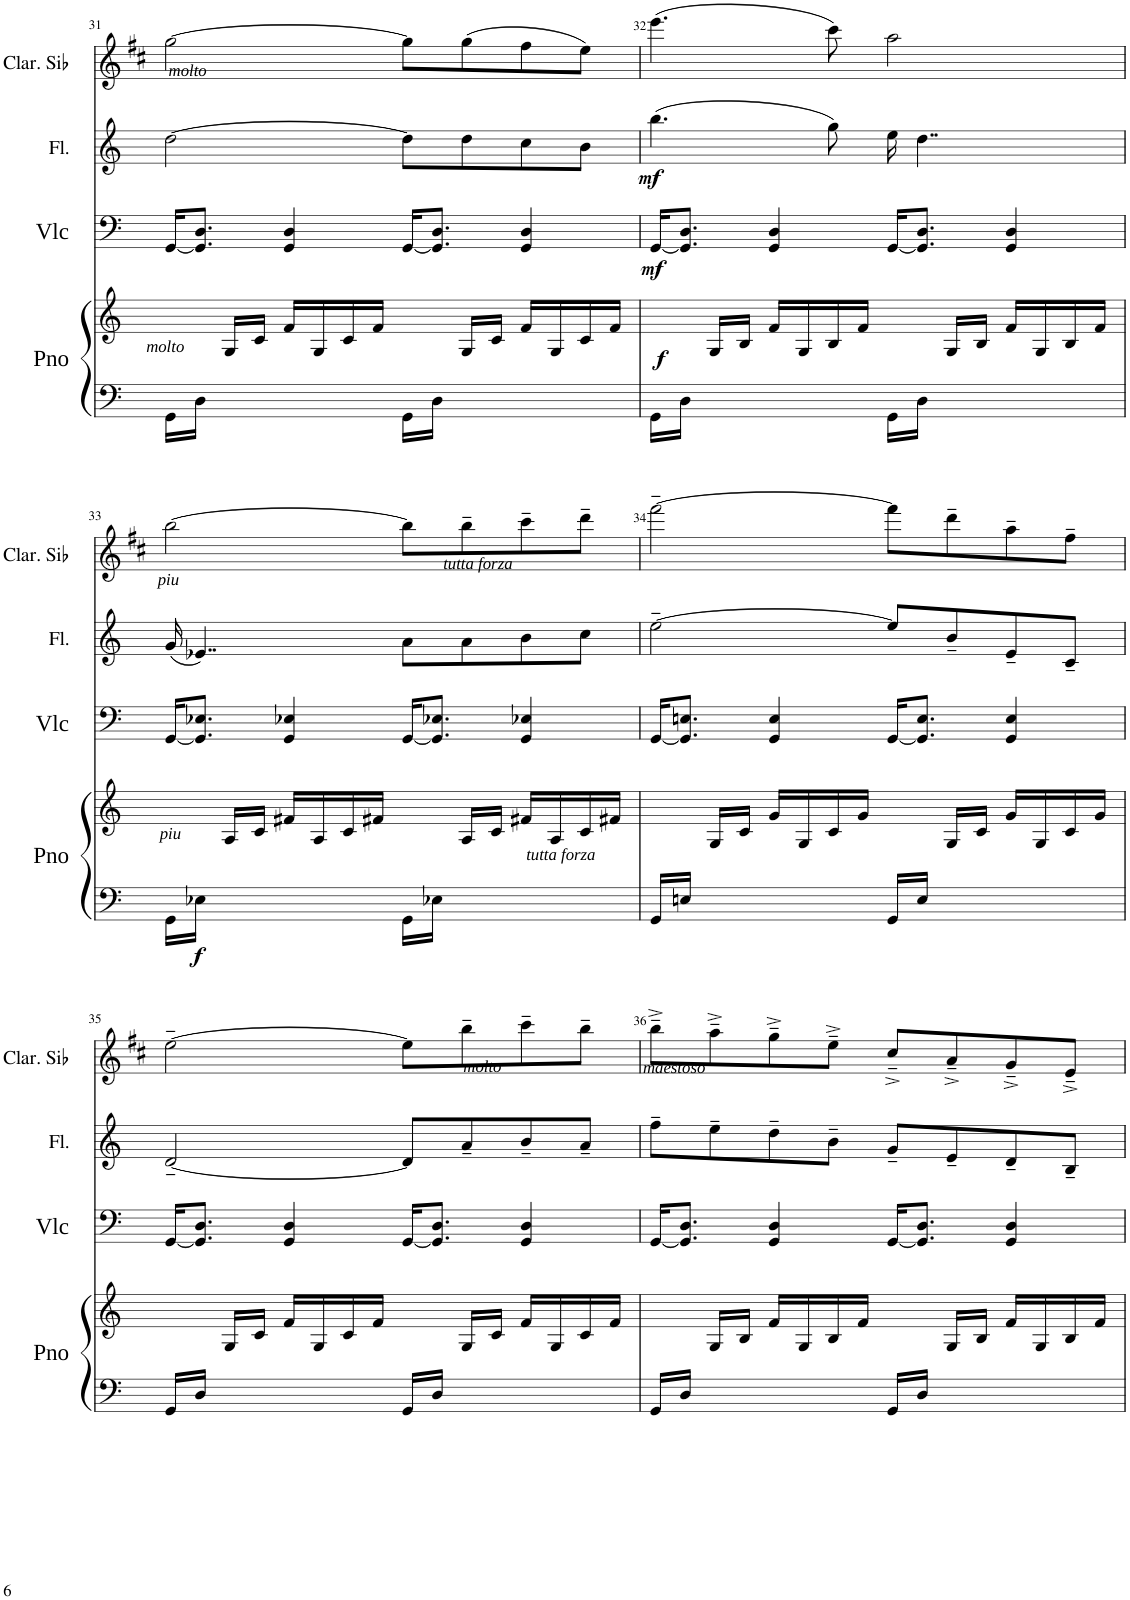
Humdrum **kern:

**kern	**kern	**dynam	**kern	**dynam	**kern	**dynam	**kern
*part4	*part4	*part4	*part3	*part3	*part2	*part2	*part1
*staff5	*staff4	*staff4/5	*staff3	*staff3	*staff2	*staff2	*staff1
*I"Piano	*	*	*I"Violoncelo	*	*I"Flûte	*	*I"Clarinette en Sib
*I'Pno	*	*	*I'Vlc	*	*I'Fl.	*	*I'Clar. Sib
!!LO:PB:g=z
*clefF4	*clefG2	*	*clefF4	*	*clefG2	*	*clefG2
*	*	*	*	*	*	*	*Trd1c2
*k[]	*k[]	*	*k[]	*	*k[]	*	*k[f#c#]
*M4/4	*M4/4	*	*M4/4	*	*M4/4	*	*M4/4
=31	=31	=31	=31	=31	=31	=31	=31
!	!	!	!	!	!	!	!LO:TX:a:i:t=molto
!LO:TX:a:i:t=molto	!	!	!	!	!	!	!
16GG\LL	8ryy	.	[16GG/KL	.	[2dd\	.	[2gg\
16D\JJ	.	.	8.GG/] 8.D/J	.	.	.	.
8ryy	16G/LL	.	.	.	.	.	.
.	16c/JJ	.	.	.	.	.	.
4ryy	16f/LL	.	4GG/ 4D/	.	.	.	.
.	16G/	.	.	.	.	.	.
.	16c/	.	.	.	.	.	.
.	16f/JJ	.	.	.	.	.	.
16GG\LL	8ryy	.	[16GG/KL	.	8dd\L]	.	8gg\L]
16D\JJ	.	.	8.GG/] 8.D/J	.	.	.	.
8ryy	16G/LL	.	.	.	8dd\	.	(8gg\
.	16c/JJ	.	.	.	.	.	.
4ryy	16f/LL	.	4GG/ 4D/	.	8cc\	.	8ff#\
.	16G/	.	.	.	.	.	.
.	16c/	.	.	.	8b\J	.	8ee\J)
.	16f/JJ	.	.	.	.	.	.
=32	=32	=32	=32	=32	=32	=32	=32
!	!	!LO:DY:b	!	!LO:DY:b	!	!LO:DY:b	!
16GG\LL	8ryy	f	[16GG/KL	mf	(4.bb\	mf	(4.eee\
16D\JJ	.	.	8.GG/] 8.D/J	.	.	.	.
8ryy	16G/LL	.	.	.	.	.	.
.	16B/JJ	.	.	.	.	.	.
4ryy	16f/LL	.	4GG/ 4D/	.	.	.	.
.	16G/	.	.	.	.	.	.
.	16B/	.	.	.	8gg\)	.	8ccc#\)
.	16f/JJ	.	.	.	.	.	.
16GG\LL	8ryy	.	[16GG/KL	.	16ee\	.	2aa\
16D\JJ	.	.	8.GG/] 8.D/J	.	4..dd\	.	.
8ryy	16G/LL	.	.	.	.	.	.
.	16B/JJ	.	.	.	.	.	.
4ryy	16f/LL	.	4GG/ 4D/	.	.	.	.
.	16G/	.	.	.	.	.	.
.	16B/	.	.	.	.	.	.
.	16f/JJ	.	.	.	.	.	.
!!LO:LB:g=z
=33	=33	=33	=33	=33	=33	=33	=33
!	!	!	!	!	!	!	!LO:TX:b:i:t=piu
!LO:TX:a:i:t=piu	!	!	!	!	!	!	!
!	!	!LO:DY:b=2	!	!	!	!	!
16GG\LL	8ryy	f	[16GG/KL	.	(16g/	.	[2bb\
16E-X\JJ	.	.	8.GG/] 8.E-X/J	.	4..e-X/)	.	.
8ryy	16A/LL	.	.	.	.	.	.
.	16c/JJ	.	.	.	.	.	.
4ryy	16f#X/LL	.	4GG/ 4E-X/	.	.	.	.
.	16A/	.	.	.	.	.	.
.	16c/	.	.	.	.	.	.
.	16f#X/JJ	.	.	.	.	.	.
16GG\LL	8ryy	.	[16GG/KL	.	8a\L	.	8bb\L]
16E-X\JJ	.	.	8.GG/] 8.E-X/J	.	.	.	.
!	!	!	!	!	!	!	!LO:TX:a:i:t=tutta forza
8ryy	16A/LL	.	.	.	8a\	.	8bb~\
.	16c/JJ	.	.	.	.	.	.
4ryy	16f#X/LL	.	4GG/ 4E-X/	.	8b\	.	8ccc#~\
!	!LO:TX:b:i:t=tutta forza	!	!	!	!	!	!
.	16A/	.	.	.	.	.	.
.	16c/	.	.	.	8cc\J	.	8ddd~\J
.	16f#X/JJ	.	.	.	.	.	.
=34	=34	=34	=34	=34	=34	=34	=34
16GG/LL	8ryy	.	[16GG/KL	.	[2ee~\	.	[2fff#~\
16En/JJ	.	.	8.GG/] 8.En/J	.	.	.	.
8ryy	16G/LL	.	.	.	.	.	.
.	16c/JJ	.	.	.	.	.	.
4ryy	16g/LL	.	4GG/ 4E/	.	.	.	.
.	16G/	.	.	.	.	.	.
.	16c/	.	.	.	.	.	.
.	16g/JJ	.	.	.	.	.	.
16GG/LL	8ryy	.	[16GG/KL	.	8ee/L]	.	8fff#\L]
16E/JJ	.	.	8.GG/] 8.E/J	.	.	.	.
8ryy	16G/LL	.	.	.	8b~/	.	8ddd~\
.	16c/JJ	.	.	.	.	.	.
4ryy	16g/LL	.	4GG/ 4E/	.	8e~/	.	8aa~\
.	16G/	.	.	.	.	.	.
.	16c/	.	.	.	8c~/J	.	8ff#~\J
.	16g/JJ	.	.	.	.	.	.
!!LO:LB:g=z
=35	=35	=35	=35	=35	=35	=35	=35
16GG/LL	8ryy	.	[16GG/KL	.	[2d~/	.	[2ee~\
16D/JJ	.	.	8.GG/] 8.D/J	.	.	.	.
8ryy	16G/LL	.	.	.	.	.	.
.	16c/JJ	.	.	.	.	.	.
4ryy	16f/LL	.	4GG/ 4D/	.	.	.	.
.	16G/	.	.	.	.	.	.
.	16c/	.	.	.	.	.	.
.	16f/JJ	.	.	.	.	.	.
16GG/LL	8ryy	.	[16GG/KL	.	8d/L]	.	8ee\L]
16D/JJ	.	.	8.GG/] 8.D/J	.	.	.	.
!	!	!	!	!	!	!	!LO:TX:a:i:t=molto
8ryy	16G/LL	.	.	.	8a~/	.	8bb~\
.	16c/JJ	.	.	.	.	.	.
4ryy	16f/LL	.	4GG/ 4D/	.	8b~/	.	8ccc#~\
.	16G/	.	.	.	.	.	.
.	16c/	.	.	.	8a~/J	.	8bb~\J
.	16f/JJ	.	.	.	.	.	.
=36	=36	=36	=36	=36	=36	=36	=36
!	!	!	!	!	!	!	!LO:TX:a:i:t=maestoso
16GG/LL	8ryy	.	[16GG/KL	.	8ff~\L	.	8bb~^\L
16D/JJ	.	.	8.GG/] 8.D/J	.	.	.	.
8ryy	16G/LL	.	.	.	8ee~\	.	8aa~^\
.	16B/JJ	.	.	.	.	.	.
4ryy	16f/LL	.	4GG/ 4D/	.	8dd~\	.	8gg~^\
.	16G/	.	.	.	.	.	.
.	16B/	.	.	.	8b~\J	.	8ee~^\J
.	16f/JJ	.	.	.	.	.	.
16GG/LL	8ryy	.	[16GG/KL	.	8g~/L	.	8cc#~^/L
16D/JJ	.	.	8.GG/] 8.D/J	.	.	.	.
8ryy	16G/LL	.	.	.	8e~/	.	8a~^/
.	16B/JJ	.	.	.	.	.	.
4ryy	16f/LL	.	4GG/ 4D/	.	8d~/	.	8g~^/
.	16G/	.	.	.	.	.	.
.	16B/	.	.	.	8B~/J	.	8e~^/J
.	16f/JJ	.	.	.	.	.	.
=	=	=	=	=	=	=	=
*-	*-	*-	*-	*-	*-	*-	*-
